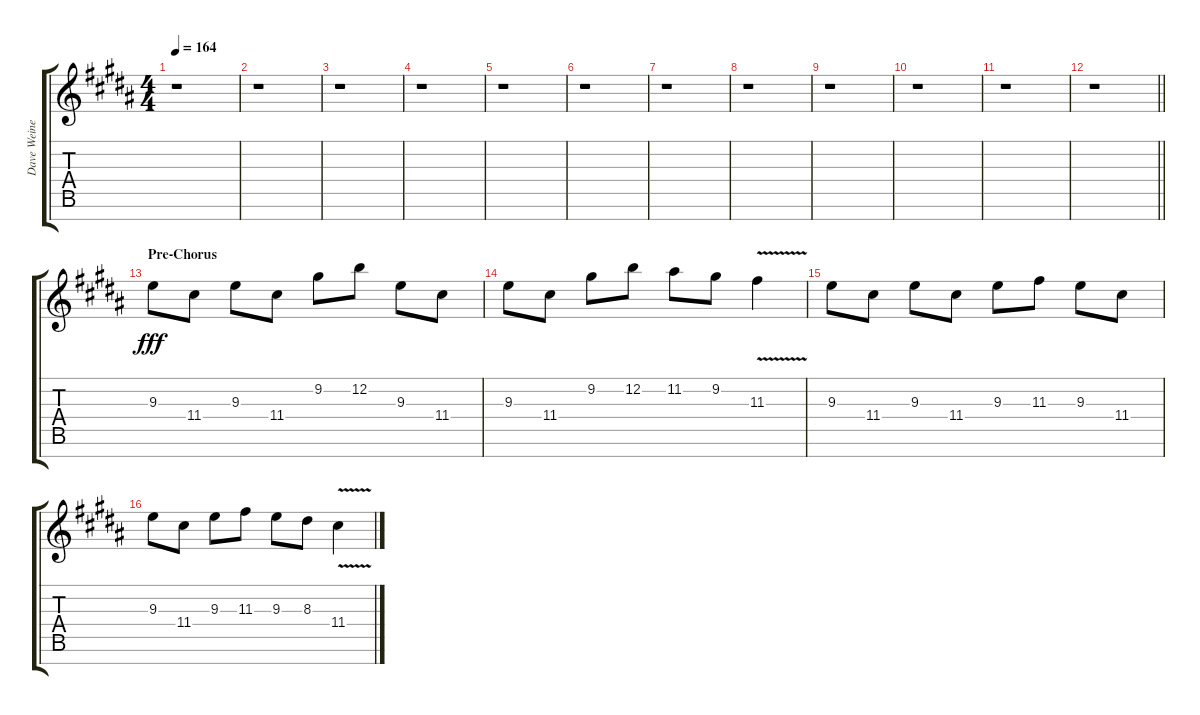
\track ("Dave Weiner" "Dave Weine") {instrument distortionguitar}
\staff {score tabs}
\tuning (E4 B3 G3 D3 A2 E2 B1) {hide}
\ts (4 4)
\tempo 164
\clef g2
\ks b
r.1{dy fff} |
r.1 |
r.1 |
r.1 |
r.1 |
r.1 |
r.1 |
r.1 |
r.1 |
r.1 |
r.1 |
\barLineRight lightlight
r.1 |
\section ("" "Pre-Chorus")
9.3.8 11.4.8 9.3.8 11.4.8 9.2.8 12.2.8 9.3.8 11.4.8 |
9.3.8 11.4.8 9.2.8 12.2.8 11.2.8 9.2.8 11.3{v}.4 |
9.3.8 11.4.8 9.3.8 11.4.8 9.3.8 11.3.8 9.3.8 11.4.8 |
9.3.8 11.4.8 9.3.8 11.3.8 9.3.8 8.3.8 11.4{v}.4
